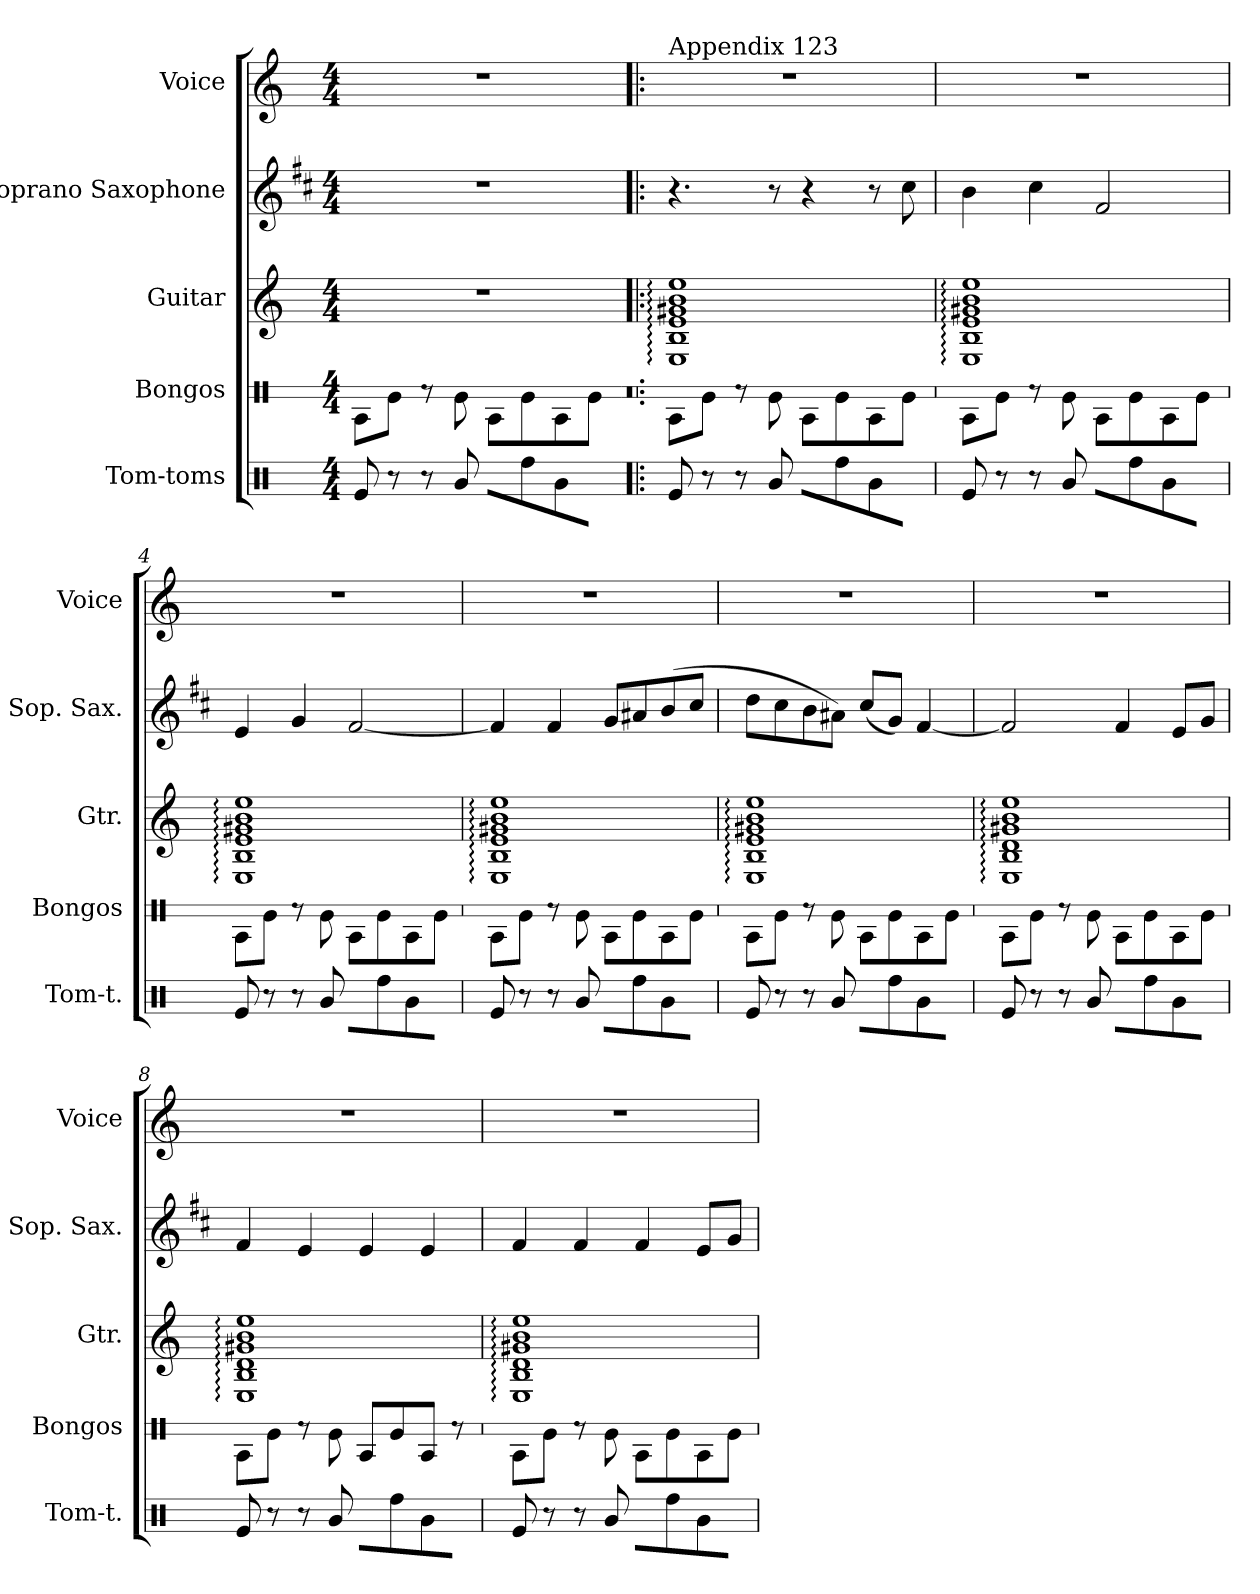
**kern	**kern	**kern	**kern	**kern
*part5	*part4	*part3	*part2	*part1
*staff5	*staff4	*staff3	*staff2	*staff1
*I"Tom-toms	*I"Bongos	*I"Guitar	*I"Soprano Saxophone	*I"Voice
*I'Tom-t.	*I'Bongos	*I'Gtr.	*I'Sop. Sax.	*I'Voice
!!LO:PB:g=z
*stria4	*stria2	*	*	*
*clefX	*clefX	*clefG2	*clefG2	*clefG2
*	*	*ITrd7c12	*ITrd1c2	*
*k[]	*k[]	*k[]	*k[]	*k[]
*C:	*C:	*C:	*C:	*C:
*M4/4	*M4/4	*M4/4	*M4/4	*M4/4
*MM104	*MM104	*MM104	*MM104	*MM104
=1	=1	=1	=1	=1
8Rei/	8RAi\L	1r	1r	1r
8r	8Rei\J	.	.	.
8r	8r	.	.	.
8Rgi/	8Rei\	.	.	.
8Ri\L	8RAi\L	.	.	.
8Rddi\	8Rei\	.	.	.
8Rgi\	8RAi\	.	.	.
8Ri\J	8Rei\J	.	.	.
=2!|:	=2!|:	=2!|:	=2!|:	=2!|:
!	!	!	!	!LO:TX:a:t=Appendix 123
8Rei/	8RAi\L	1EEi: 1BBi: 1Ei: 1G#Xi: 1Bi: 1ei:	4.r	1r
8r	8Rei\J	.	.	.
8r	8r	.	.	.
8Rgi/	8Rei\	.	8r	.
8Ri\L	8RAi\L	.	4r	.
8Rddi\	8Rei\	.	.	.
8Rgi\	8RAi\	.	8r	.
8Ri\J	8Rei\J	.	8bi\	.
=3	=3	=3	=3	=3
8Rei/	8RAi\L	1EEi: 1BBi: 1Ei: 1G#Xi: 1Bi: 1ei:	4ai\	1r
8r	8Rei\J	.	.	.
8r	8r	.	4bi\	.
8Rgi/	8Rei\	.	.	.
8Ri\L	8RAi\L	.	2ei/	.
8Rddi\	8Rei\	.	.	.
8Rgi\	8RAi\	.	.	.
8Ri\J	8Rei\J	.	.	.
=4	=4	=4	=4	=4
8Rei/	8RAi\L	1EEi: 1BBi: 1Ei: 1G#Xi: 1Bi: 1ei:	4di/	1r
8r	8Rei\J	.	.	.
8r	8r	.	4fi/	.
8Rgi/	8Rei\	.	.	.
8Ri\L	8RAi\L	.	[2ei/	.
8Rddi\	8Rei\	.	.	.
8Rgi\	8RAi\	.	.	.
8Ri\J	8Rei\J	.	.	.
!!LO:LB:g=z
=5	=5	=5	=5	=5
8Rei/	8RAi\L	1EEi: 1BBi: 1Ei: 1G#Xi: 1Bi: 1ei:	4ei/]	1r
8r	8Rei\J	.	.	.
8r	8r	.	4ei/	.
8Rgi/	8Rei\	.	.	.
8Ri\L	8RAi\L	.	8fi/L	.
8Rddi\	8Rei\	.	8g#Xi/	.
8Rgi\	8RAi\	.	(8ai/	.
8Ri\J	8Rei\J	.	8bi/J	.
=6	=6	=6	=6	=6
8Rei/	8RAi\L	1EEi: 1BBi: 1Ei: 1G#Xi: 1Bi: 1ei:	8cci\L	1r
8r	8Rei\J	.	8bi\	.
8r	8r	.	8ai\	.
8Rgi/	8Rei\	.	8g#Xi\J)	.
8Ri\L	8RAi\L	.	(8bi/L	.
8Rddi\	8Rei\	.	8fi/J)	.
8Rgi\	8RAi\	.	[4ei/	.
8Ri\J	8Rei\J	.	.	.
=7	=7	=7	=7	=7
8Rei/	8RAi\L	1EEi: 1BBi: 1Di: 1G#Xi: 1Bi: 1ei:	2ei/]	1r
8r	8Rei\J	.	.	.
8r	8r	.	.	.
8Rgi/	8Rei\	.	.	.
8Ri\L	8RAi\L	.	4ei/	.
8Rddi\	8Rei\	.	.	.
8Rgi\	8RAi\	.	8di/L	.
8Ri\J	8Rei\J	.	8fi/J	.
=8	=8	=8	=8	=8
8Rei/	8RAi\L	1EEi: 1BBi: 1Di: 1G#Xi: 1Bi: 1ei:	4ei/	1r
8r	8Rei\J	.	.	.
8r	8r	.	4di/	.
8Rgi/	8Rei\	.	.	.
8Ri\L	8RAi/L	.	4di/	.
8Rddi\	8Rei/	.	.	.
8Rgi\	8RAi/J	.	4di/	.
8Ri\J	8r	.	.	.
=9	=9	=9	=9	=9
8Rei/	8RAi\L	1EEi: 1BBi: 1Di: 1G#Xi: 1Bi: 1ei:	4ei/	1r
8r	8Rei\J	.	.	.
8r	8r	.	4ei/	.
8Rgi/	8Rei\	.	.	.
8Ri\L	8RAi\L	.	4ei/	.
8Rddi\	8Rei\	.	.	.
8Rgi\	8RAi\	.	8di/L	.
8Ri\J	8Rei\J	.	8fi/J	.
=	=	=	=	=
*-	*-	*-	*-	*-
